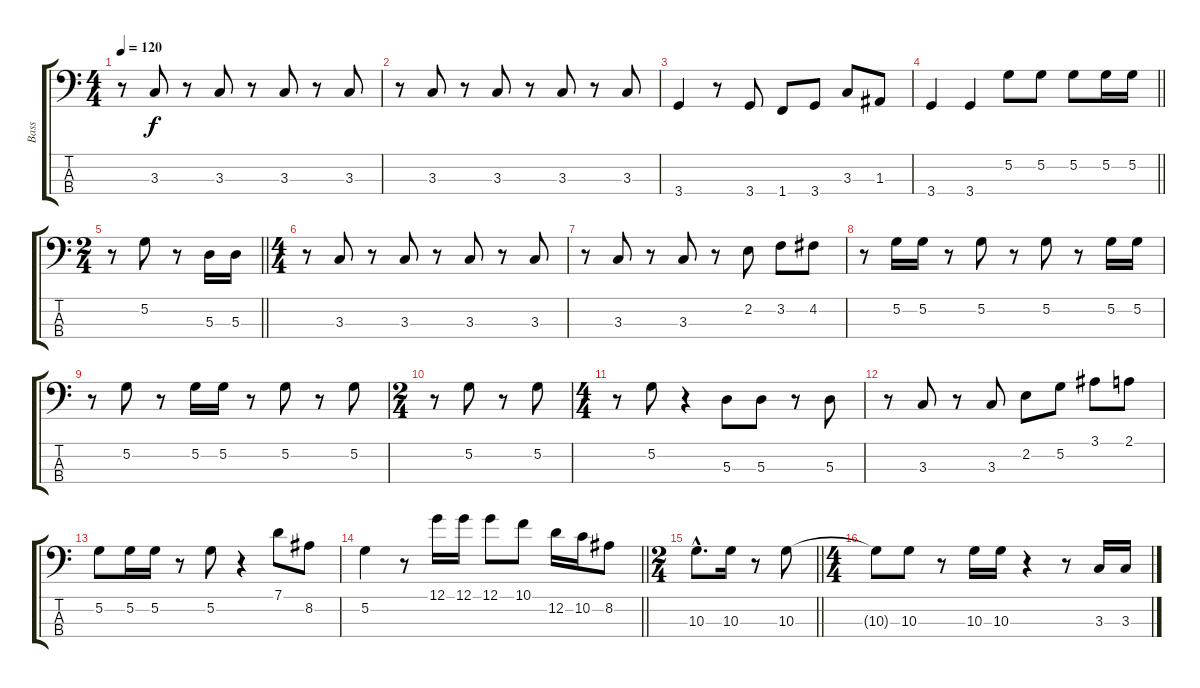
\track ("Bass" "Bass") {instrument electricbassfinger}
\staff {score tabs}
\tuning (G2 D2 A1 E1) {hide}
\ts (4 4)
\tempo 120
\clef f4
\ks c
r.8{dy f} 3.3.8 r.8 3.3.8 r.8 3.3.8 r.8 3.3.8 |
r.8 3.3.8 r.8 3.3.8 r.8 3.3.8 r.8 3.3.8 |
3.4.4 r.8 3.4.8 1.4.8 3.4.8 3.3.8 1.3.8 |
\barLineRight lightlight
3.4.4 3.4.4 5.2.8 5.2.8 5.2.8 5.2.16 5.2.16 |
\ts (2 4)
\barLineRight lightlight
r.8 5.2.8 r.8 5.3.16 5.3.16 |
\ts (4 4)
r.8 3.3.8 r.8 3.3.8 r.8 3.3.8 r.8 3.3.8 |
r.8 3.3.8 r.8 3.3.8 r.8 2.2.8 3.2.8 4.2.8 |
r.8 5.2.16 5.2.16 r.8 5.2.8 r.8 5.2.8 r.8 5.2.16 5.2.16 |
r.8 5.2.8 r.8 5.2.16 5.2.16 r.8 5.2.8 r.8 5.2.8 |
\ts (2 4)
r.8 5.2.8 r.8 5.2.8 |
\ts (4 4)
r.8 5.2.8 r.4 5.3.8 5.3.8 r.8 5.3.8 |
r.8 3.3.8 r.8 3.3.8 2.2.8 5.2.8 3.1.8 2.1.8 |
5.2.8 5.2.16 5.2.16 r.8 5.2.8 r.4 7.1.8 8.2.8 |
\barLineRight lightlight
5.2.4 r.8 12.1.16 12.1.16 12.1.8 10.1.8 12.2.16 10.2.16 8.2.8 |
\ts (2 4)
\barLineRight lightlight
10.3{hac}.8{d} 10.3.16 r.8 10.3.8 |
\ts (4 4)
10.3{t}.8 10.3.8 r.8 10.3.16 10.3.16 r.4 r.8 3.3.16 3.3.16
